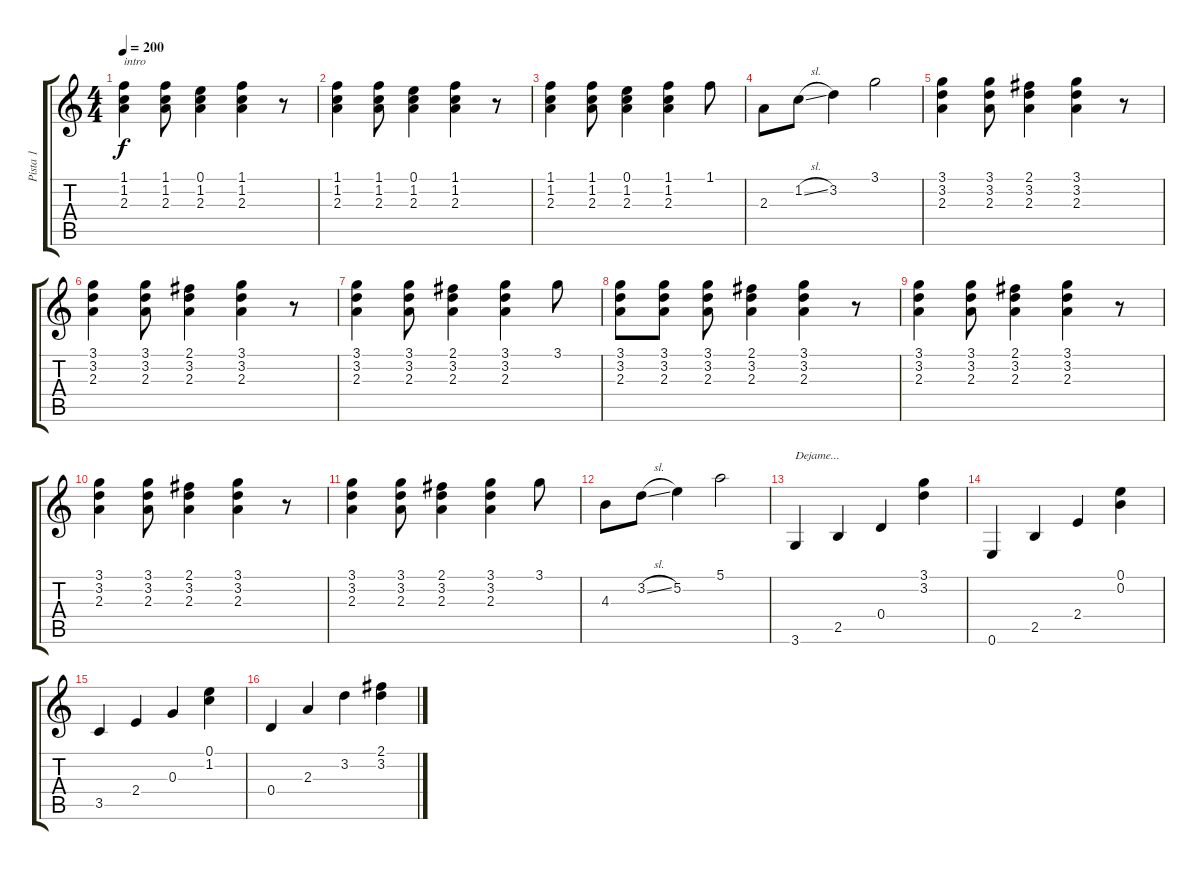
\track ("Pista 1" "Pista 1") {instrument overdrivenguitar}
\staff {score tabs}
\tuning (E4 B3 G3 D3 A2 E2) {hide}
\ts (4 4)
\tempo 200
\clef g2
\ks c
(1.1 1.2 2.3).4{txt "intro" dy f instrument overdrivenguitar} (1.1 1.2 2.3).8 (0.1 1.2 2.3).4 (1.1 1.2 2.3).4 r.8 |
(1.1 1.2 2.3).4 (1.1 1.2 2.3).8 (0.1 1.2 2.3).4 (1.1 1.2 2.3).4 r.8 |
(1.1 1.2 2.3).4 (1.1 1.2 2.3).8 (0.1 1.2 2.3).4 (1.1 1.2 2.3).4 1.1.8 |
2.3.8 1.2{sl}.8 3.2.4 3.1.2 |
(3.1 3.2 2.3).4 (3.1 3.2 2.3).8 (2.1 3.2 2.3).4 (3.1 3.2 2.3).4 r.8 |
(3.1 3.2 2.3).4 (3.1 3.2 2.3).8 (2.1 3.2 2.3).4 (3.1 3.2 2.3).4 r.8 |
(3.1 3.2 2.3).4 (3.1 3.2 2.3).8 (2.1 3.2 2.3).4 (3.1 3.2 2.3).4 3.1.8 |
(3.1 3.2 2.3).8 (3.1 3.2 2.3).8 (3.1 3.2 2.3).8 (2.1 3.2 2.3).4 (3.1 3.2 2.3).4 r.8 |
(3.1 3.2 2.3).4 (3.1 3.2 2.3).8 (2.1 3.2 2.3).4 (3.1 3.2 2.3).4 r.8 |
(3.1 3.2 2.3).4 (3.1 3.2 2.3).8 (2.1 3.2 2.3).4 (3.1 3.2 2.3).4 r.8 |
(3.1 3.2 2.3).4 (3.1 3.2 2.3).8 (2.1 3.2 2.3).4 (3.1 3.2 2.3).4 3.1.8 |
4.3.8 3.2{sl}.8 5.2.4 5.1.2 |
3.6.4{txt "Dejame..."} 2.5.4 0.4.4 (3.1 3.2).4 |
0.6.4 2.5.4 2.4.4 (0.1 0.2).4 |
3.5.4 2.4.4 0.3.4 (0.1 1.2).4 |
0.4.4 2.3.4 3.2.4 (2.1 3.2).4
